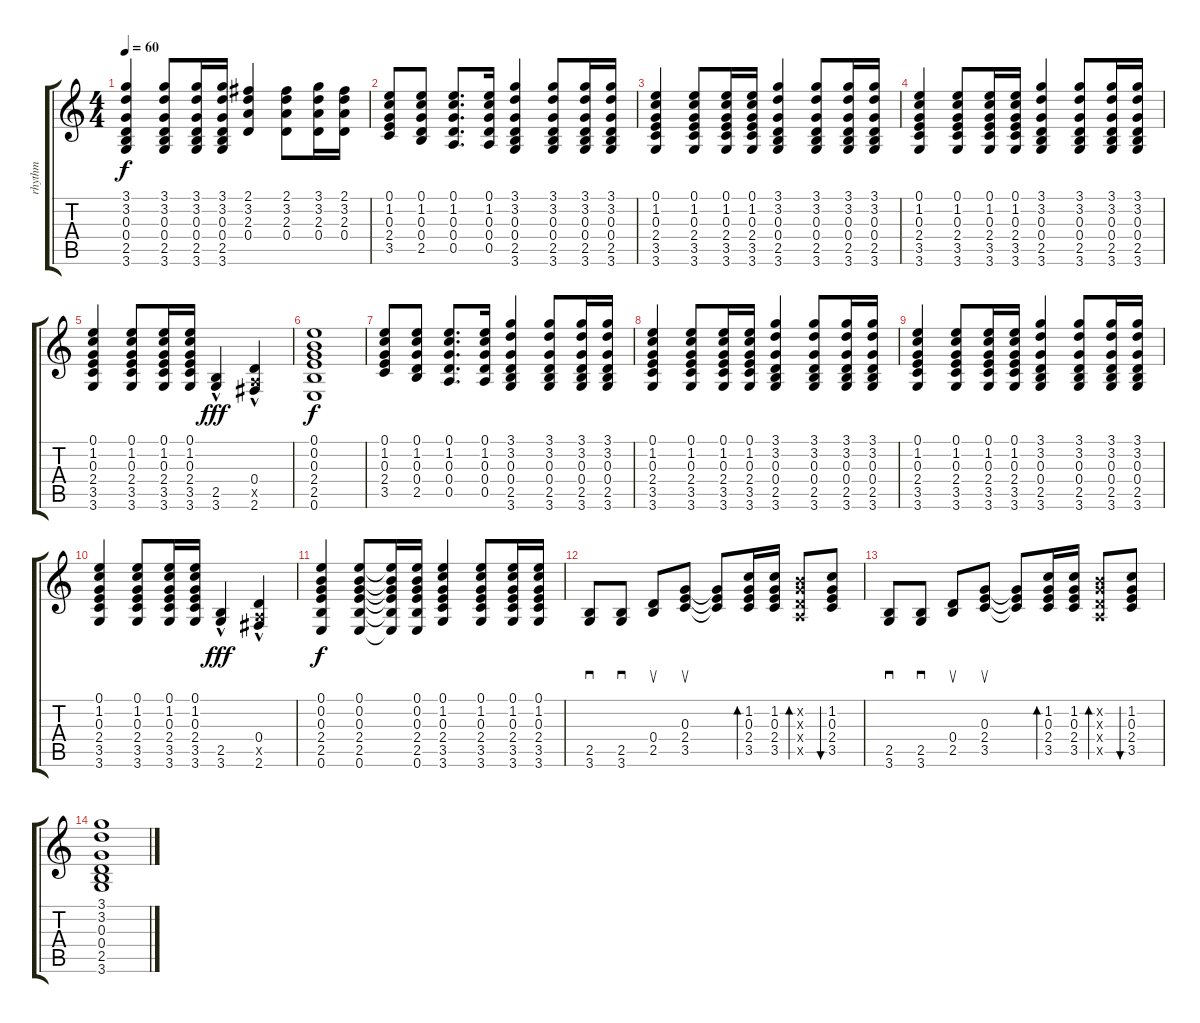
\track ("rhythm" "rhythm") {instrument acousticguitarsteel}
\staff {score tabs}
\tuning (E4 B3 G3 D3 A2 E2) {hide}
\ts (4 4)
\tempo 60
\clef g2
\ks c
(3.1 3.2 0.3 0.4 2.5 3.6).4{dy f} (3.1 3.2 0.3 0.4 2.5 3.6).8 (3.1 3.2 0.3 0.4 2.5 3.6).16 (3.1 3.2 0.3 0.4 2.5 3.6).16 (2.1 3.2 2.3 0.4).4 (2.1 3.2 2.3 0.4).8 (3.1 3.2 2.3 0.4).16 (2.1 3.2 2.3 0.4).16 |
(0.1 1.2 0.3 2.4 3.5).8 (0.1 1.2 0.3 0.4 2.5).8 (0.1 1.2 0.3 0.4 0.5).8{d} (0.1 1.2 0.3 0.4 0.5).16 (3.1 3.2 0.3 0.4 2.5 3.6).4 (3.1 3.2 0.3 0.4 2.5 3.6).8 (3.1 3.2 0.3 0.4 2.5 3.6).16 (3.1 3.2 0.3 0.4 2.5 3.6).16 |
(0.1 1.2 0.3 2.4 3.5 3.6).4 (0.1 1.2 0.3 2.4 3.5 3.6).8 (0.1 1.2 0.3 2.4 3.5 3.6).16 (0.1 1.2 0.3 2.4 3.5 3.6).16 (3.1 3.2 0.3 0.4 2.5 3.6).4 (3.1 3.2 0.3 0.4 2.5 3.6).8 (3.1 3.2 0.3 0.4 2.5 3.6).16 (3.1 3.2 0.3 0.4 2.5 3.6).16 |
(0.1 1.2 0.3 2.4 3.5 3.6).4 (0.1 1.2 0.3 2.4 3.5 3.6).8 (0.1 1.2 0.3 2.4 3.5 3.6).16 (0.1 1.2 0.3 2.4 3.5 3.6).16 (3.1 3.2 0.3 0.4 2.5 3.6).4 (3.1 3.2 0.3 0.4 2.5 3.6).8 (3.1 3.2 0.3 0.4 2.5 3.6).16 (3.1 3.2 0.3 0.4 2.5 3.6).16 |
(0.1 1.2 0.3 2.4 3.5 3.6).4 (0.1 1.2 0.3 2.4 3.5 3.6).8 (0.1 1.2 0.3 2.4 3.5 3.6).16 (0.1 1.2 0.3 2.4 3.5 3.6).16 (2.5{hac} 3.6{hac}).4{dy fff} (0.4{hac} 0.5{x} 2.6{hac}).4 |
(0.1 0.2 0.3 2.4 2.5 0.6).1{dy f} |
(0.1 1.2 0.3 2.4 3.5).8 (0.1 1.2 0.3 0.4 2.5).8 (0.1 1.2 0.3 0.4 0.5).8{d} (0.1 1.2 0.3 0.4 0.5).16 (3.1 3.2 0.3 0.4 2.5 3.6).4 (3.1 3.2 0.3 0.4 2.5 3.6).8 (3.1 3.2 0.3 0.4 2.5 3.6).16 (3.1 3.2 0.3 0.4 2.5 3.6).16 |
(0.1 1.2 0.3 2.4 3.5 3.6).4 (0.1 1.2 0.3 2.4 3.5 3.6).8 (0.1 1.2 0.3 2.4 3.5 3.6).16 (0.1 1.2 0.3 2.4 3.5 3.6).16 (3.1 3.2 0.3 0.4 2.5 3.6).4 (3.1 3.2 0.3 0.4 2.5 3.6).8 (3.1 3.2 0.3 0.4 2.5 3.6).16 (3.1 3.2 0.3 0.4 2.5 3.6).16 |
(0.1 1.2 0.3 2.4 3.5 3.6).4 (0.1 1.2 0.3 2.4 3.5 3.6).8 (0.1 1.2 0.3 2.4 3.5 3.6).16 (0.1 1.2 0.3 2.4 3.5 3.6).16 (3.1 3.2 0.3 0.4 2.5 3.6).4 (3.1 3.2 0.3 0.4 2.5 3.6).8 (3.1 3.2 0.3 0.4 2.5 3.6).16 (3.1 3.2 0.3 0.4 2.5 3.6).16 |
(0.1 1.2 0.3 2.4 3.5 3.6).4 (0.1 1.2 0.3 2.4 3.5 3.6).8 (0.1 1.2 0.3 2.4 3.5 3.6).16 (0.1 1.2 0.3 2.4 3.5 3.6).16 (2.5{hac} 3.6{hac}).4{dy fff} (0.4{hac} 0.5{x} 2.6{hac}).4 |
(0.1 0.2 0.3 2.4 2.5 0.6).4{dy f} (0.1 0.2 0.3 2.4 2.5 0.6).8 (0.1{t} 0.2{t} 0.3{t} 2.4{t} 2.5{t} 0.6{t}).16 (0.1 0.2 0.3 2.4 2.5 0.6).16 (0.1 1.2 0.3 2.4 3.5 3.6).4 (0.1 1.2 0.3 2.4 3.5 3.6).8 (0.1 1.2 0.3 2.4 3.5 3.6).16 (0.1 1.2 0.3 2.4 3.5 3.6).16 |
(2.5 3.6).8{sd} (2.5 3.6).8{sd} (0.4 2.5).8{su} (0.3 2.4 3.5).8{su} (0.3{t} 2.4{t} 3.5{t}).8 (1.2 0.3 2.4 3.5).16{bd 60} (1.2 0.3 2.4 3.5).16 (0.2{x} 0.3{x} 0.4{x} 0.5{x}).8{bd 60} (1.2 0.3 2.4 3.5).8{bu 60} |
(2.5 3.6).8{sd} (2.5 3.6).8{sd} (0.4 2.5).8{su} (0.3 2.4 3.5).8{su} (0.3{t} 2.4{t} 3.5{t}).8 (1.2 0.3 2.4 3.5).16{bd 60} (1.2 0.3 2.4 3.5).16 (0.2{x} 0.3{x} 0.4{x} 0.5{x}).8{bd 60} (1.2 0.3 2.4 3.5).8{bu 60} |
(3.1 3.2 0.3 0.4 2.5 3.6).1
